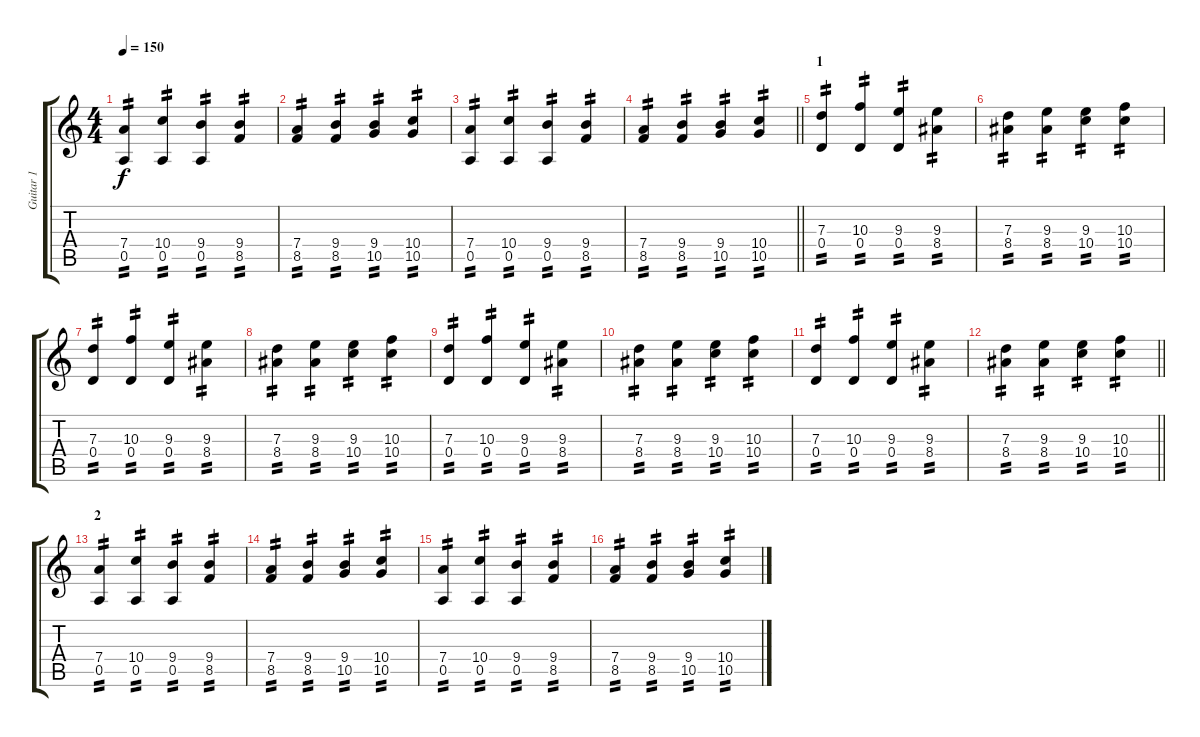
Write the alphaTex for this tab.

\track ("Guitar 1" "Guitar 1") {instrument distortionguitar}
\staff {score tabs}
\tuning (E4 B3 G3 D3 A2 E2) {hide}
\ts (4 4)
\tempo 150
\clef g2
\ks c
(7.4 0.5).4{tp 2 dy f} (10.4 0.5).4{tp 2} (9.4 0.5).4{tp 2} (9.4 8.5).4{tp 2} |
(7.4 8.5).4{tp 2} (9.4 8.5).4{tp 2} (9.4 10.5).4{tp 2} (10.4 10.5).4{tp 2} |
(7.4 0.5).4{tp 2} (10.4 0.5).4{tp 2} (9.4 0.5).4{tp 2} (9.4 8.5).4{tp 2} |
\barLineRight lightlight
(7.4 8.5).4{tp 2} (9.4 8.5).4{tp 2} (9.4 10.5).4{tp 2} (10.4 10.5).4{tp 2} |
\section ("" "1")
(7.3 0.4).4{tp 2} (10.3 0.4).4{tp 2} (9.3 0.4).4{tp 2} (9.3 8.4).4{tp 2} |
(7.3 8.4).4{tp 2} (9.3 8.4).4{tp 2} (9.3 10.4).4{tp 2} (10.3 10.4).4{tp 2} |
(7.3 0.4).4{tp 2} (10.3 0.4).4{tp 2} (9.3 0.4).4{tp 2} (9.3 8.4).4{tp 2} |
(7.3 8.4).4{tp 2} (9.3 8.4).4{tp 2} (9.3 10.4).4{tp 2} (10.3 10.4).4{tp 2} |
(7.3 0.4).4{tp 2} (10.3 0.4).4{tp 2} (9.3 0.4).4{tp 2} (9.3 8.4).4{tp 2} |
(7.3 8.4).4{tp 2} (9.3 8.4).4{tp 2} (9.3 10.4).4{tp 2} (10.3 10.4).4{tp 2} |
(7.3 0.4).4{tp 2} (10.3 0.4).4{tp 2} (9.3 0.4).4{tp 2} (9.3 8.4).4{tp 2} |
\barLineRight lightlight
(7.3 8.4).4{tp 2} (9.3 8.4).4{tp 2} (9.3 10.4).4{tp 2} (10.3 10.4).4{tp 2} |
\section ("" "2")
(7.4 0.5).4{tp 2} (10.4 0.5).4{tp 2} (9.4 0.5).4{tp 2} (9.4 8.5).4{tp 2} |
(7.4 8.5).4{tp 2} (9.4 8.5).4{tp 2} (9.4 10.5).4{tp 2} (10.4 10.5).4{tp 2} |
(7.4 0.5).4{tp 2} (10.4 0.5).4{tp 2} (9.4 0.5).4{tp 2} (9.4 8.5).4{tp 2} |
(7.4 8.5).4{tp 2} (9.4 8.5).4{tp 2} (9.4 10.5).4{tp 2} (10.4 10.5).4{tp 2}
